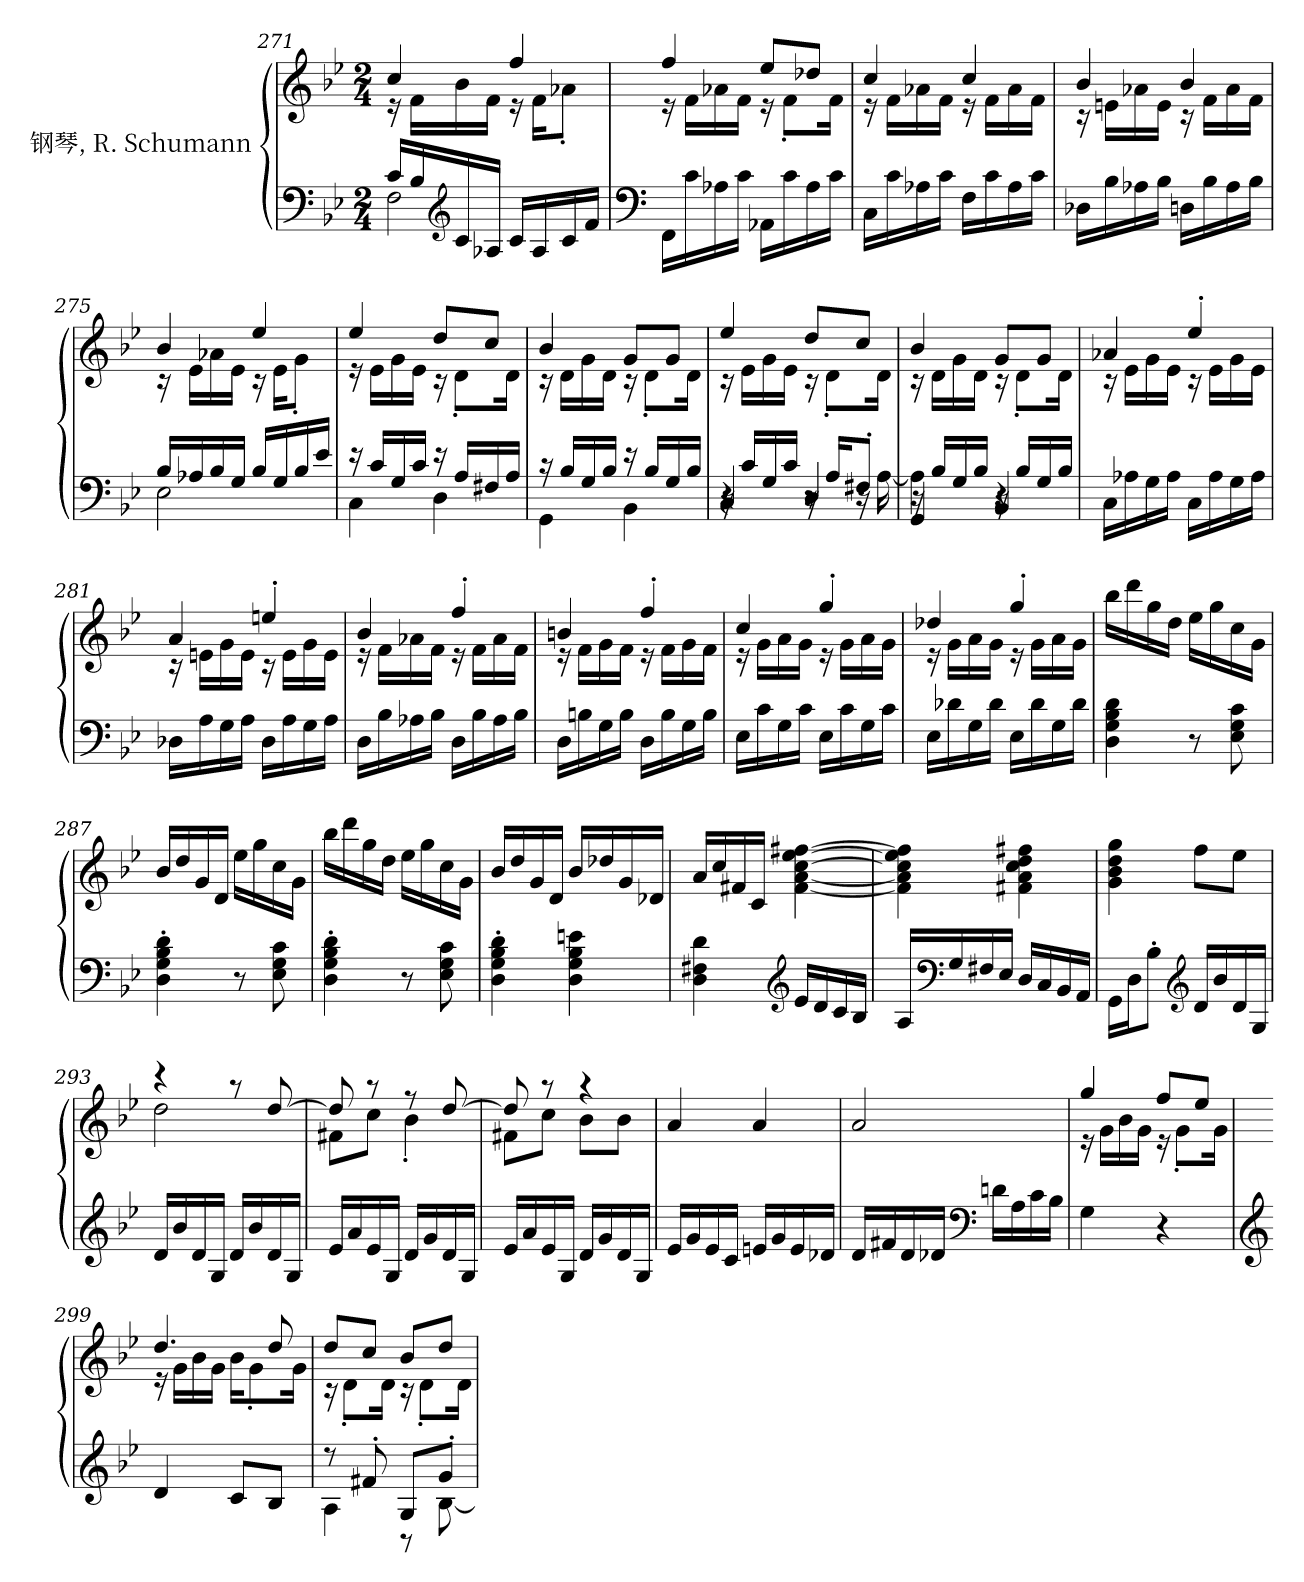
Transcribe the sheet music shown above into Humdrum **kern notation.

**kern	**kern
*part1	*part1
*staff2	*staff1
*I"钢琴, R. Schumann	*
*clefF4	*clefG2
*k[b-e-]	*k[b-e-]
*M2/4	*M2/4
=271	=271
*^	*^
16c/LL	2F\	4cc/	16r
16B-/	.	.	16f\LL
*clefG2	*	*	*
16c/	.	.	16b-\
16A-X/JJ	.	.	16f\JJ
16c/LL	.	4ff/	16r
16A-/	.	.	16f\KL
16c/	.	.	8a-X'\J
16f/JJ	.	.	.
*v	*v	*	*
=272	=272	=272
*clefF4	*	*
16FF\LL	4ff/	16r
16c\	.	16f\LL
16A-X\	.	16a-X\
16c\JJ	.	16f\JJ
16AA-X\LL	8ee-/L	16r
16c\	.	8f'\L
16A-\	8dd-X/J	.
16c\JJ	.	16f\Jk
=273	=273	=273
16C\LL	4cc/	16r
16c\	.	16f\LL
16A-X\	.	16a-X\
16c\JJ	.	16f\JJ
16F\LL	4cc/	16r
16c\	.	16f\LL
16A-\	.	16a-\
16c\JJ	.	16f\JJ
!!LO:LB:g=z	!!
=274	=274	=274
16D-X\LL	4b-/	16r
16B-\	.	16en\LL
16A-X\	.	16a-X\
16B-\JJ	.	16e\JJ
16Dn\LL	4b-/	16r
16B-\	.	16f\LL
16A-\	.	16a-\
16B-\JJ	.	16f\JJ
=275	=275	=275
*^	*	*
16B-/LL	2E-\	4b-/	16r
16A-X/	.	.	16e-\LL
16B-/	.	.	16a-X\
16G/JJ	.	.	16e-\JJ
16B-/LL	.	4ee-/	16r
16G/	.	.	16e-\KL
16B-/	.	.	8g'\J
16e-/JJ	.	.	.
=276	=276	=276	=276
16r	4C\	4ee-/	16r
16c/LL	.	.	16e-\LL
16G/	.	.	16g\
16c/JJ	.	.	16e-\JJ
16r	4D\	8dd/L	16r
16A/LL	.	.	8d'\L
16F#X/	.	8cc/J	.
16A/JJ	.	.	16d\Jk
=277	=277	=277	=277
16r	4GG\	4b-/	16r
16B-/LL	.	.	16d\LL
16G/	.	.	16g\
16B-/JJ	.	.	16d\JJ
16r	4BB-\	8g/L	16r
16B-/LL	.	.	8d'\L
16G/	.	8g/J	.
16B-/JJ	.	.	16d\Jk
!!LO:LB:g=z	!!
=278	=278	=278	=278
*	*^	*	*
16r	4r	4C/	4ee-/	16r
16c/LL	.	.	.	16e-\LL
16G/	.	.	.	16g\
16c/JJ	.	.	.	16e-\JJ
16r	8r	4D/	8dd/L	16r
16A/KL	.	.	.	8d'\L
8F#X'/J	16r	.	8cc/J	.
.	[16A\	.	.	16d\Jk
=279	=279	=279	=279	=279
16r	4A\]	4GG/	4b-/	16r
16B-/LL	.	.	.	16d\LL
16G/	.	.	.	16g\
16B-/JJ	.	.	.	16d\JJ
16r	4r	4BB-/	8g/L	16r
16B-/LL	.	.	.	8d'\L
16G/	.	.	8g/J	.
16B-/JJ	.	.	.	16d\Jk
*v	*v	*v	*	*
=280	=280	=280
16C\LL	4a-X/	16r
16A-X\	.	16e-\LL
16G\	.	16g\
16A-\JJ	.	16e-\JJ
16C\LL	4ee-'/	16r
16A-\	.	16e-\LL
16G\	.	16g\
16A-\JJ	.	16e-\JJ
=281	=281	=281
16D-X\LL	4a/	16r
16A\	.	16en\LL
16G\	.	16g\
16A\JJ	.	16e\JJ
16D-\LL	4een'/	16r
16A\	.	16e\LL
16G\	.	16g\
16A\JJ	.	16e\JJ
!!LO:LB:g=z	!!
=282	=282	=282
16D\LL	4b-/	16r
16B-\	.	16f\LL
16A-X\	.	16a-X\
16B-\JJ	.	16f\JJ
16D\LL	4ff'/	16r
16B-\	.	16f\LL
16A-\	.	16a-\
16B-\JJ	.	16f\JJ
=283	=283	=283
16D\LL	4bn/	16r
16Bn\	.	16f\LL
16G\	.	16g\
16B\JJ	.	16f\JJ
16D\LL	4ff'/	16r
16B\	.	16f\LL
16G\	.	16g\
16B\JJ	.	16f\JJ
=284	=284	=284
16E-\LL	4cc/	16r
16c\	.	16g\LL
16G\	.	16a\
16c\JJ	.	16g\JJ
16E-\LL	4gg'/	16r
16c\	.	16g\LL
16G\	.	16a\
16c\JJ	.	16g\JJ
=285	=285	=285
16E-\LL	4dd-X/	16r
16d-X\	.	16g\LL
16G\	.	16a\
16d-\JJ	.	16g\JJ
16E-\LL	4gg'/	16r
16d-\	.	16g\LL
16G\	.	16a\
16d-\JJ	.	16g\JJ
*	*v	*v
!!LO:LB:g=z
=286	=286
4D\ 4G\ 4B-\ 4d\	16bb-\LL
.	16ddd\
.	16gg\
.	16dd\JJ
8r	16ee-\LL
.	16gg\
8E-\ 8G\ 8c\	16cc\
.	16g\JJ
=287	=287
4D\' 4G\' 4B-\' 4d\'	16b-/LL
.	16dd/
.	16g/
.	16d/JJ
8r	16ee-\LL
.	16gg\
8E-\ 8G\ 8c\	16cc\
.	16g\JJ
=288	=288
4D\' 4G\' 4B-\' 4d\'	16bb-\LL
.	16ddd\
.	16gg\
.	16dd\JJ
8r	16ee-\LL
.	16gg\
8E-\ 8G\ 8c\	16cc\
.	16g\JJ
=289	=289
4D\' 4G\' 4B-\' 4d\'	16b-/LL
.	16dd/
.	16g/
.	16d/JJ
4D\ 4G\ 4B-\ 4en\	16b-/LL
.	16dd-X/
.	16g/
.	16d-X/JJ
!!LO:LB:g=z
=290	=290
4D\ 4F#X\ 4d\	16a/LL
.	16cc/
.	16f#X/
.	16c/JJ
*clefG2	*
16e-/LL	[4f#\ [4a\ [4cc\ [4ee-\ [4ff#X\
16d/	.
16c/	.
16B-/JJ	.
=291	=291
16A/LL	4f#\] 4a\] 4cc\] 4ee-\] 4ff#\]
*clefF4	*
16G/	.
16F#X/	.
16E-/JJ	.
16D/LL	4f#X\ 4a\ 4cc\ 4dd\ 4ff#X\
16C/	.
16BB-/	.
16AA/JJ	.
=292	=292
16GG\LL	4g\ 4b-\ 4dd\ 4gg\
16D\J	.
8B-'\J	.
*clefG2	*
16d/LL	8ff\L
16b-/	.
16d/	8ee-\J
16G/JJ	.
=293	=293
*	*^
16d/LL	4r	2dd\
16b-/	.	.
16d/	.	.
16G/JJ	.	.
16d/LL	8r	.
16b-/	.	.
16d/	[8dd/	.
16G/JJ	.	.
!!LO:PB:g=z	!!
=294	=294	=294
16e-/LL	8dd/]	8f#X\L
16a/	.	.
16e-/	8r	8cc\J
16G/JJ	.	.
16d/LL	8r	4b-'\
16g/	.	.
16d/	[8dd/	.
16G/JJ	.	.
=295	=295	=295
16e-/LL	8dd/]	8f#X\L
16a/	.	.
16e-/	8r	8cc\J
16G/JJ	.	.
16d/LL	4r	8b-\L
16g/	.	.
16d/	.	8b-\J
16G/JJ	.	.
*	*v	*v
=296	=296
16e-/LL	4a/
16g/	.
16e-/	.
16c/JJ	.
16en/LL	4a/
16g/	.
16e/	.
16d-X/JJ	.
=297	=297
16d/LL	2a/
16f#X/	.
16d/	.
16d-X/JJ	.
*clefF4	*
16dn\LL	.
16A\	.
16c\	.
16B-\JJ	.
!!LO:LB:g=z
=298	=298
*	*^
4G\	4gg/	16r
.	.	16g\LL
.	.	16b-\
.	.	16g\JJ
4r	8ff/L	16r
.	.	8g'\L
.	8ee-/J	.
.	.	16g\Jk
=299	=299	=299
*clefG2	*	*
4d/	4.dd/	16r
.	.	16g\LL
.	.	16b-\
.	.	16g\JJ
8c/L	.	16b-\KL
.	.	8g'\
8B-/J	8dd/	.
.	.	16g\Jk
=300	=300	=300
*^	*	*
8r	4A\	8dd/L	16r
.	.	.	8d'\L
8f#X'/	.	8cc/J	.
.	.	.	16d\Jk
8G/L	8r	8b-/L	16r
.	.	.	8d'\L
8g'/J	[8B-\	8dd/J	.
.	.	.	16d\Jk
*v	*v	*	*
*	*v	*v
=	=
*-	*-
